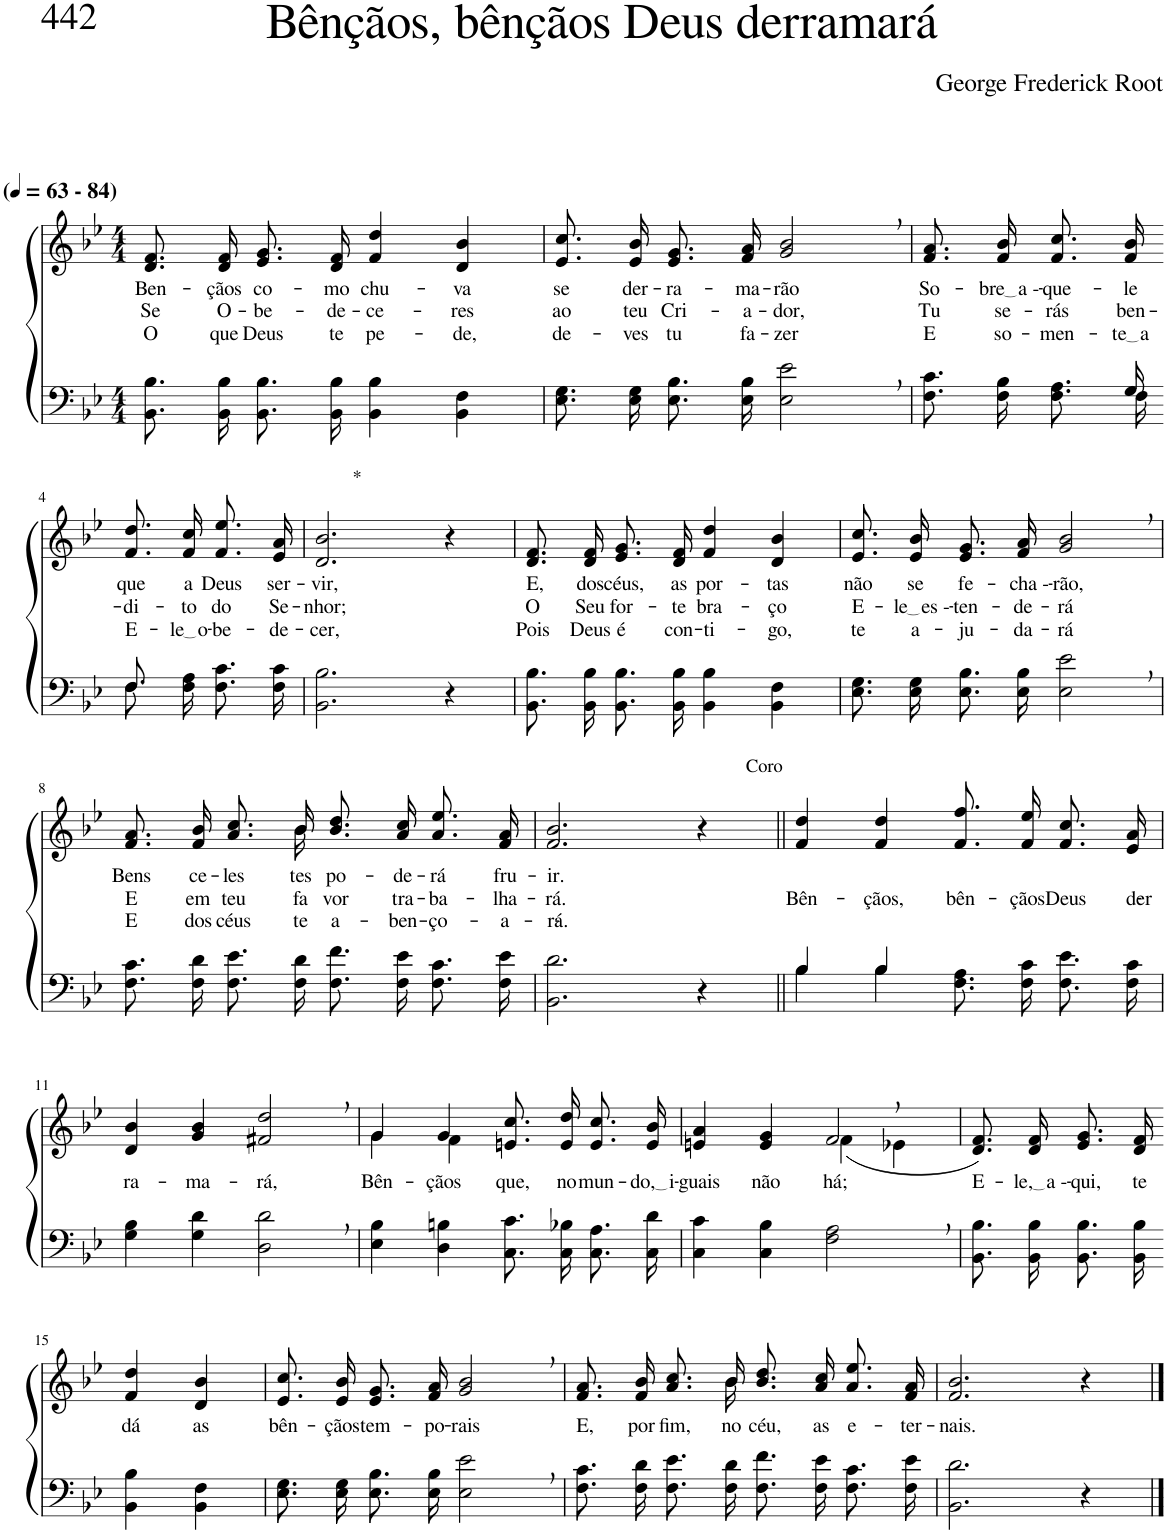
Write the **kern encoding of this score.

**kern	**kern	**text	**text	**text
*part2	*part1	*part1	*part1	*part1
*staff2	*staff1	*staff1	*staff1	*staff1
*I"Parte III e IV	*I"Parte I e II	*	*	*
*clefF4	*clefG2	*	*	*
*Trd1c2	*Trd1c2	*	*	*
*k[b-e-]	*k[b-e-]	*	*	*
*M4/4	*M4/4	*	*	*
*MM63	*MM63	*	*	*
=1	=1	=1	=1	=1
!	!LO:TX:a:B:t=(	!	!	!
!	!LO:TX:a:B:t=- 84)	!	!	!
!	!	!LO:LY:b	!LO:LY:b	!LO:LY:b
8.BB-\ 8.B-\L	8.d/ 8.f/L	Ben-	Se	O
!	!	!LO:LY:b	!LO:LY:b	!LO:LY:b
16BB-\ 16B-\Jk	16d/ 16f/Jk	-çãos	O-	que
!	!	!LO:LY:b	!LO:LY:b	!LO:LY:b
8.BB-\ 8.B-\L	8.e-/ 8.g/L	co-	-be-	Deus
!	!	!LO:LY:b	!LO:LY:b	!LO:LY:b
16BB-\ 16B-\Jk	16d/ 16f/Jk	-mo	-de-	te
!	!	!LO:LY:b	!LO:LY:b	!LO:LY:b
4BB-\ 4B-\	4f/ 4dd/	chu-	-ce-	pe-
!	!	!LO:LY:b	!LO:LY:b	!LO:LY:b
4BB-\ 4F\	4d/ 4b-/	-va	-res	-de,
=2	=2	=2	=2	=2
!	!	!LO:LY:b	!LO:LY:b	!LO:LY:b
8.E-\ 8.G\L	8.e-/ 8.cc/L	se	ao	de-
!	!	!LO:LY:b	!LO:LY:b	!LO:LY:b
16E-\ 16G\Jk	16e-/ 16b-/Jk	der-	teu	-ves
!	!	!LO:LY:b	!LO:LY:b	!LO:LY:b
8.E-\ 8.B-\L	8.e-/ 8.g/L	-ra-	Cri-	tu
!	!	!LO:LY:b	!LO:LY:b	!LO:LY:b
16E-\ 16B-\Jk	16f/ 16a/Jk	-ma-	-a-	fa-
!	!	!LO:LY:b	!LO:LY:b	!LO:LY:b
2E-\, 2e-\,	2g/, 2b-/,	-rão	-dor,	-zer
=3	=3	=3	=3	=3
*^	*	*	*	*
!	!	!	!LO:LY:b	!LO:LY:b	!LO:LY:b
8.F\ 8.c\L	4..ryy	8.f/ 8.a/L	So-	Tu	E
!	!	!	!LO:LY:b	!LO:LY:b	!LO:LY:b
16F\ 16B-\Jk	.	16f/ 16b-/Jk	bre a -	se-	so-
!	!	!	!LO:LY:b	!LO:LY:b	!LO:LY:b
8.F\ 8.A\L	.	8.f/ 8.cc/L	-que-	-rás	-men-
!	!	!	!LO:LY:b	!LO:LY:b	!LO:LY:b
16F\Jk	16G/	16f/ 16b-/Jk	-le	ben-	te a
!!LO:LB:g=z
=4-	=4-	=4-	=4-	=4-	=4-
!	!	!	!LO:LY:b	!LO:LY:b	!LO:LY:b
8.F\L	8.F/	8.f/ 8.dd/L	que	-di-	E-
!	!	!	!LO:LY:b	!LO:LY:b	!LO:LY:b
16F\ 16A\Jk	4ryy	16f/ 16cc/Jk	a	-to	le o
!	!	!	!LO:LY:b	!LO:LY:b	!LO:LY:b
8.F\ 8.c\L	.	8.f/ 8.ee-/L	Deus	do	-be-
!	!	!	!LO:LY:b	!LO:LY:b	!LO:LY:b
16F\ 16c\Jk	16ryy	16e-/ 16a/Jk	ser-	Se-	-de-
=5	=5	=5	=5	=5	=5
!	!	!LO:TX:a:t=*	!	!	!
!	!	!	!LO:LY:b	!LO:LY:b	!LO:LY:b
*v	*v	*	*	*	*
2.BB-\ 2.B-\	2.d/ 2.b-/	-vir,	-nhor;	-cer,
4r	4r	.	.	.
=6	=6	=6	=6	=6
!	!	!LO:LY:b	!LO:LY:b	!LO:LY:b
8.BB-\ 8.B-\L	8.d/ 8.f/L	E,	O	Pois
!	!	!LO:LY:b	!LO:LY:b	!LO:LY:b
16BB-\ 16B-\Jk	16d/ 16f/Jk	dos	Seu	Deus
!	!	!LO:LY:b	!LO:LY:b	!LO:LY:b
8.BB-\ 8.B-\L	8.e-/ 8.g/L	céus,	for-	é
!	!	!LO:LY:b	!LO:LY:b	!LO:LY:b
16BB-\ 16B-\Jk	16d/ 16f/Jk	as	-te	con-
!	!	!LO:LY:b	!LO:LY:b	!LO:LY:b
4BB-\ 4B-\	4f/ 4dd/	por-	bra-	-ti-
!	!	!LO:LY:b	!LO:LY:b	!LO:LY:b
4BB-\ 4F\	4d/ 4b-/	-tas	-ço	-go,
=7	=7	=7	=7	=7
!	!	!LO:LY:b	!LO:LY:b	!LO:LY:b
8.E-\ 8.G\L	8.e-/ 8.cc/L	não	E-	te
!	!	!LO:LY:b	!LO:LY:b	!LO:LY:b
16E-\ 16G\Jk	16e-/ 16b-/Jk	se	le es -	a-
!	!	!LO:LY:b	!LO:LY:b	!LO:LY:b
8.E-\ 8.B-\L	8.e-/ 8.g/L	fe-	-ten-	-ju-
!	!	!LO:LY:b	!LO:LY:b	!LO:LY:b
16E-\ 16B-\Jk	16f/ 16a/Jk	-cha --	-de-	-da-
!	!	!LO:LY:b	!LO:LY:b	!LO:LY:b
2E-\, 2e-\,	2g/, 2b-/,	-rão,	-rá	-rá
!!LO:LB:g=z
=8	=8	=8	=8	=8
*	*^	*	*	*
!	!	!	!LO:LY:b	!LO:LY:b	!LO:LY:b
8.F\ 8.c\L	4..ryy	8.f/ 8.a/L	Bens	E	E
!	!	!	!LO:LY:b	!LO:LY:b	!LO:LY:b
16F\ 16d\Jk	.	16f/ 16b-/Jk	ce-	em	dos
!	!	!	!LO:LY:b	!LO:LY:b	!LO:LY:b
8.F\ 8.e-\L	.	8.a/ 8.cc/L	-les-	teu	céus
!	!	!	!LO:LY:b	!LO:LY:b	!LO:LY:b
16F\ 16d\Jk	16b-\	16b-/Jk	-tes	fa-	te
!	!	!	!LO:LY:b	!LO:LY:b	!LO:LY:b
8.F\ 8.f\L	2ryy	8.b-\ 8.dd\L	po-	-vor	a-
!	!	!	!LO:LY:b	!LO:LY:b	!LO:LY:b
16F\ 16e-\Jk	.	16a\ 16cc\Jk	-de-	tra-	-ben-
!	!	!	!LO:LY:b	!LO:LY:b	!LO:LY:b
8.F\ 8.c\L	.	8.a/ 8.ee-/L	-rá	-ba-	-ço-
!	!	!	!LO:LY:b	!LO:LY:b	!LO:LY:b
16F\ 16e-\Jk	.	16f/ 16a/Jk	fru-	-lha-	-a-
=9	=9	=9	=9	=9	=9
!	!	!	!LO:LY:b	!LO:LY:b	!LO:LY:b
*	*v	*v	*	*	*
2.BB-\ 2.d\	2.f/ 2.b-/	-ir.	-rá.	-rá.-
!	!LO:TX:a:t=Coro	!	!	!
4r	4r	.	.	.
=10||	=10||	=10||	=10||	=10||
*^	*	*	*	*
!	!	!	!	!LO:LY:b	!
4B-/	4B-\	4f/ 4dd/	.	Bên-	.
!	!	!	!	!LO:LY:b	!
4B-/	4B-\	4f/ 4dd/	.	-çãos,	.
!	!	!	!	!LO:LY:b	!
2ryy	8.F\ 8.A\L	8.f\ 8.ff\L	.	bên-	.
!	!	!	!	!LO:LY:b	!
.	16F\ 16c\Jk	16f\ 16ee-\Jk	.	-çãos	.
!	!	!	!	!LO:LY:b	!
.	8.F\ 8.e-\L	8.f/ 8.cc/L	.	Deus	.
!	!	!	!	!LO:LY:b	!
.	16F\ 16c\Jk	16e-/ 16a/Jk	.	der-	.
!!LO:LB:g=z
=11	=11	=11	=11	=11	=11
!	!	!	!LO:LY:b	!	!
*v	*v	*	*	*	*
4G\ 4B-\	4d/ 4b-/	ra-	.	.
!	!	!LO:LY:b	!	!
4G\ 4d\	4g/ 4b-/	-ma-	.	.
!	!	!LO:LY:b	!	!
2D\, 2d\,	2f#X/, 2dd/,	-rá,	.	.
=12	=12	=12	=12	=12
*	*^	*	*	*
!	!	!	!LO:LY:b	!	!
4E-\ 4B-\	4g/	4g\	Bên-	.	.
!	!	!	!LO:LY:b	!	!
4D\ 4Bn\	4g/	4f\	-çãos	.	.
!	!	!	!LO:LY:b	!	!
8.C\ 8.c\L	8.en/ 8.cc/L	2ryy	que,	.	.
!	!	!	!LO:LY:b	!	!
16C\ 16B-X\Jk	16e/ 16dd/Jk	.	no	.	.
!	!	!	!LO:LY:b	!	!
8.C\ 8.A\L	8.e/ 8.cc/L	.	mun-	.	.
!	!	!	!LO:LY:b	!	!
16C\ 16d\Jk	16e/ 16b-/Jk	.	do, i	.	.
=13	=13	=13	=13	=13	=13
!	!	!	!LO:LY:b	!	!
4C\ 4c\	4en/ 4a/	2ryy	-guais	.	.
!	!	!	!LO:LY:b	!	!
4C\ 4B-\	4e/ 4g/	.	não	.	.
!	!	!	!LO:LY:b	!	!
2F\, 2A\,	2f,/	(4f\	há;	.	.
.	.	4e-X\	.	.	.
=14	=14	=14	=14	=14	=14
!	!	!	!LO:LY:b	!	!
*	*v	*v	*	*	*
8.BB-\ 8.B-\L	8.d/ 8.f/L)	E-	.	.
!	!	!LO:LY:b	!	!
16BB-\ 16B-\Jk	16d/ 16f/Jk	le, a -	.	.
!	!	!LO:LY:b	!	!
8.BB-\ 8.B-\L	8.e-/ 8.g/L	-qui,	.	.
!	!	!LO:LY:b	!	!
16BB-\ 16B-\Jk	16d/ 16f/Jk	te	.	.
!!LO:LB:g=z
=15-	=15-	=15-	=15-	=15-
!	!	!LO:LY:b	!	!
4BB-\ 4B-\	4f/ 4dd/	dá	.	.
!	!	!LO:LY:b	!	!
4BB-\ 4F\	4d/ 4b-/	as	.	.
=16	=16	=16	=16	=16
!	!	!LO:LY:b	!	!
8.E-\ 8.G\L	8.e-/ 8.cc/L	bên-	.	.
!	!	!LO:LY:b	!	!
16E-\ 16G\Jk	16e-/ 16b-/Jk	-çãos	.	.
!	!	!LO:LY:b	!	!
8.E-\ 8.B-\L	8.e-/ 8.g/L	tem-	.	.
!	!	!LO:LY:b	!	!
16E-\ 16B-\Jk	16f/ 16a/Jk	-po-	.	.
!	!	!LO:LY:b	!	!
2E-\, 2e-\,	2g/, 2b-/,	-rais	.	.
=17	=17	=17	=17	=17
*	*^	*	*	*
!	!	!	!LO:LY:b	!	!
8.F\ 8.c\L	4..ryy	8.f/ 8.a/L	E,	.	.
!	!	!	!LO:LY:b	!	!
16F\ 16d\Jk	.	16f/ 16b-/Jk	por	.	.
!	!	!	!LO:LY:b	!	!
8.F\ 8.e-\L	.	8.a/ 8.cc/L	fim,	.	.
!	!	!	!LO:LY:b	!	!
16F\ 16d\Jk	16b-\	16b-/Jk	no	.	.
!	!	!	!LO:LY:b	!	!
8.F\ 8.f\L	2ryy	8.b-\ 8.dd\L	céu,	.	.
!	!	!	!LO:LY:b	!	!
16F\ 16e-\Jk	.	16a\ 16cc\Jk	as	.	.
!	!	!	!LO:LY:b	!	!
8.F\ 8.c\L	.	8.a/ 8.ee-/L	e-	.	.
!	!	!	!LO:LY:b	!	!
16F\ 16e-\Jk	.	16f/ 16a/Jk	-ter-	.	.
=18	=18	=18	=18	=18	=18
!	!	!	!LO:LY:b	!	!
*	*v	*v	*	*	*
2.BB-\ 2.d\	2.f/ 2.b-/	-nais.	.	.
4r	4r	.	.	.
==	==	==	==	==
*-	*-	*-	*-	*-
